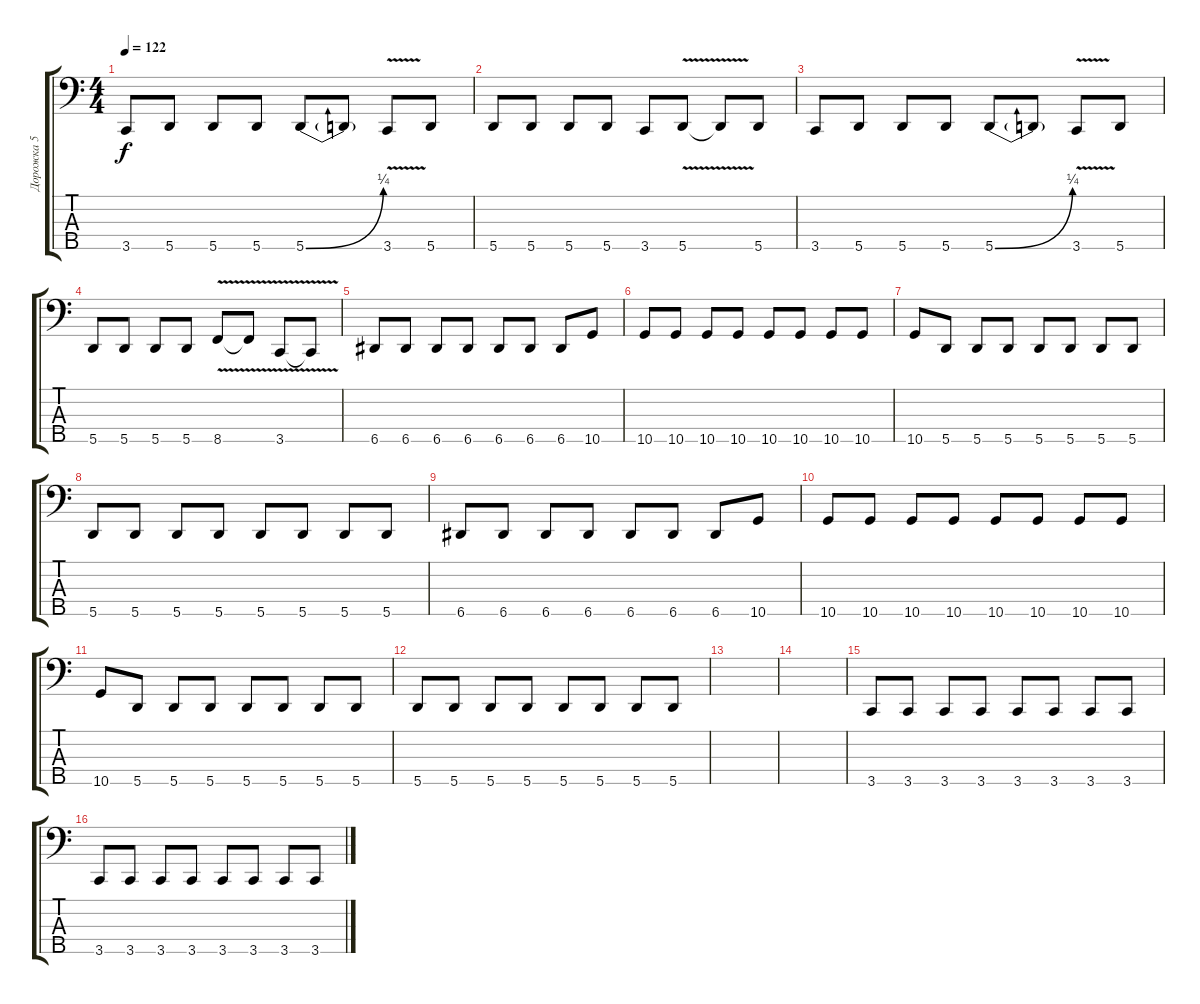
\track ("Дорожка 5" "Дорожка 5") {instrument electricbasspick}
\staff {score tabs}
\tuning (F2 C2 G1 D1 A0) {hide}
\ts (4 4)
\tempo 122
\clef f4
\ks c
3.5.8{dy f} 5.5.8 5.5.8 5.5.8 5.5{be (bend 0 0 60 1)}.8 5.5{t}.8 3.5{v}.8 5.5.8 |
5.5.8 5.5.8 5.5.8 5.5.8 3.5.8 5.5{v}.8 5.5{t}.8 5.5.8 |
3.5.8 5.5.8 5.5.8 5.5.8 5.5{be (bend 0 0 60 1)}.8 5.5{t}.8 3.5{v}.8 5.5.8 |
5.5.8 5.5.8 5.5.8 5.5.8 8.5{v}.8 8.5{t}.8 3.5{v}.8 3.5{t}.8 |
6.5.8 6.5.8 6.5.8 6.5.8 6.5.8 6.5.8 6.5.8 10.5.8 |
10.5.8 10.5.8 10.5.8 10.5.8 10.5.8 10.5.8 10.5.8 10.5.8 |
10.5.8 5.5.8 5.5.8 5.5.8 5.5.8 5.5.8 5.5.8 5.5.8 |
5.5.8 5.5.8 5.5.8 5.5.8 5.5.8 5.5.8 5.5.8 5.5.8 |
6.5.8 6.5.8 6.5.8 6.5.8 6.5.8 6.5.8 6.5.8 10.5.8 |
10.5.8 10.5.8 10.5.8 10.5.8 10.5.8 10.5.8 10.5.8 10.5.8 |
10.5.8 5.5.8 5.5.8 5.5.8 5.5.8 5.5.8 5.5.8 5.5.8 |
5.5.8 5.5.8 5.5.8 5.5.8 5.5.8 5.5.8 5.5.8 5.5.8 |
|
|
3.5.8 3.5.8 3.5.8 3.5.8 3.5.8 3.5.8 3.5.8 3.5.8 |
3.5.8 3.5.8 3.5.8 3.5.8 3.5.8 3.5.8 3.5.8 3.5{ss}.8
